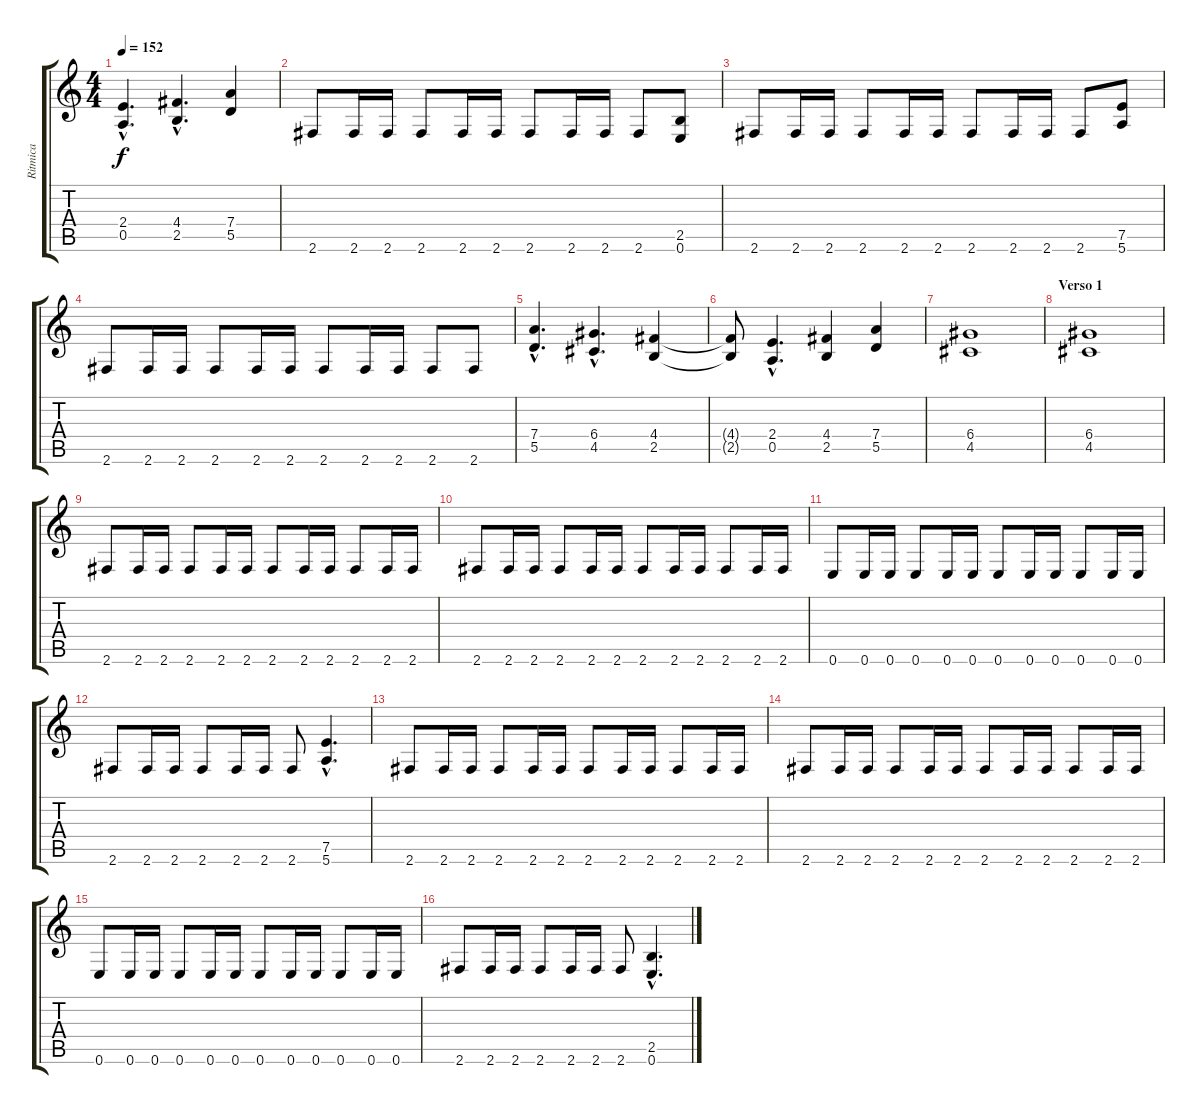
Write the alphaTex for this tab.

\track ("Ritmica" "Ritmica") {instrument distortionguitar}
\staff {score tabs}
\tuning (E4 B3 G3 D3 A2 E2) {hide}
\ts (4 4)
\tempo 152
\clef g2
\ks c
(2.4{hac} 0.5{hac}).4{d dy f} (4.4{hac} 2.5{hac}).4{d} (7.4 5.5).4 |
2.6.8 2.6.16 2.6.16 2.6.8 2.6.16 2.6.16 2.6.8 2.6.16 2.6.16 2.6.8 (2.5 0.6).8 |
2.6.8 2.6.16 2.6.16 2.6.8 2.6.16 2.6.16 2.6.8 2.6.16 2.6.16 2.6.8 (7.5 5.6).8 |
2.6.8 2.6.16 2.6.16 2.6.8 2.6.16 2.6.16 2.6.8 2.6.16 2.6.16 2.6.8 2.6.8 |
(7.4{hac} 5.5{hac}).4{d} (6.4{hac} 4.5{hac}).4{d} (4.4 2.5).4 |
(4.4{t} 2.5{t}).8 (2.4{hac} 0.5{hac}).4{d} (4.4 2.5).4 (7.4 5.5).4 |
(6.4 4.5).1 |
\section ("" "Verso 1")
(6.4 4.5).1 |
2.6.8 2.6.16 2.6.16 2.6.8 2.6.16 2.6.16 2.6.8 2.6.16 2.6.16 2.6.8 2.6.16 2.6.16 |
2.6.8 2.6.16 2.6.16 2.6.8 2.6.16 2.6.16 2.6.8 2.6.16 2.6.16 2.6.8 2.6.16 2.6.16 |
0.6.8 0.6.16 0.6.16 0.6.8 0.6.16 0.6.16 0.6.8 0.6.16 0.6.16 0.6.8 0.6.16 0.6.16 |
2.6.8 2.6.16 2.6.16 2.6.8 2.6.16 2.6.16 2.6.8 (7.5{hac} 5.6{hac}).4{d} |
2.6.8 2.6.16 2.6.16 2.6.8 2.6.16 2.6.16 2.6.8 2.6.16 2.6.16 2.6.8 2.6.16 2.6.16 |
2.6.8 2.6.16 2.6.16 2.6.8 2.6.16 2.6.16 2.6.8 2.6.16 2.6.16 2.6.8 2.6.16 2.6.16 |
0.6.8 0.6.16 0.6.16 0.6.8 0.6.16 0.6.16 0.6.8 0.6.16 0.6.16 0.6.8 0.6.16 0.6.16 |
2.6.8 2.6.16 2.6.16 2.6.8 2.6.16 2.6.16 2.6.8 (2.5{hac} 0.6{hac}).4{d}
